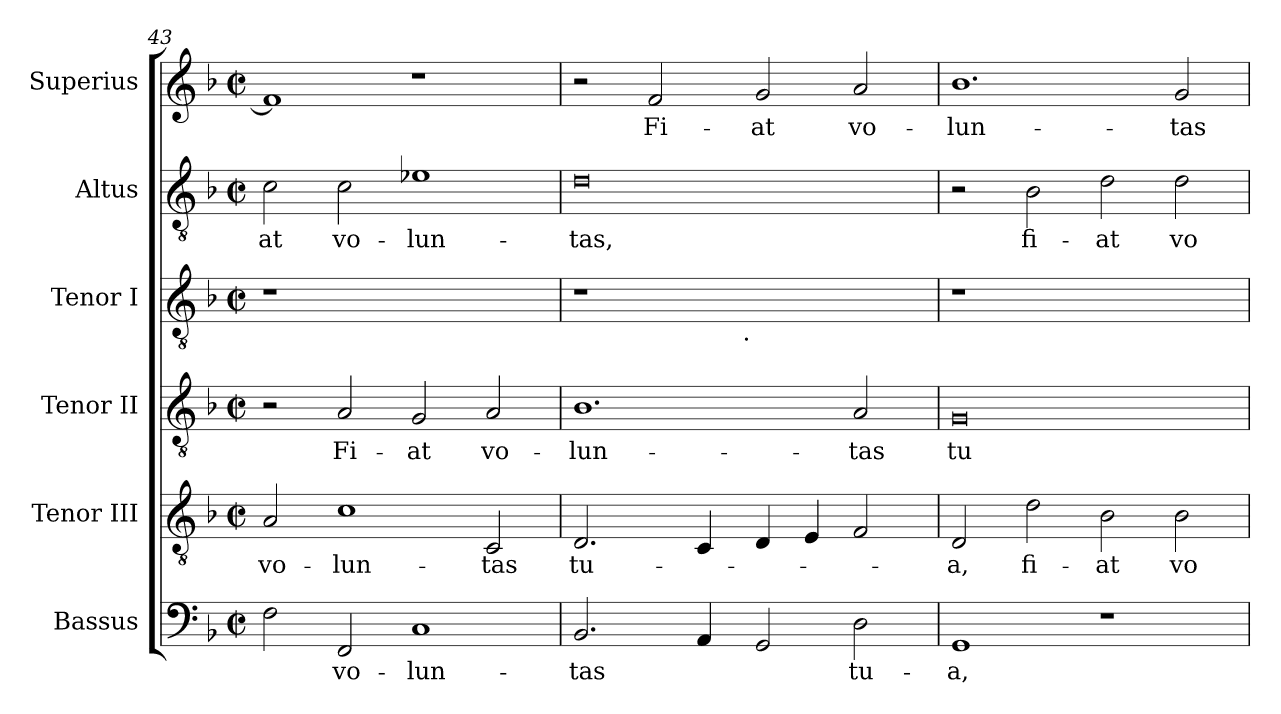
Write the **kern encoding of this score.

**kern	**text	**kern	**text	**kern	**text	**kern	**kern	**text	**kern	**text
*part6	*part6	*part5	*part5	*part4	*part4	*part3	*part2	*part2	*part1	*part1
*staff6	*staff6	*staff5	*staff5	*staff4	*staff4	*staff3	*staff2	*staff2	*staff1	*staff1
*I"Bassus	*	*I"Tenor III	*	*I"Tenor II	*	*I"Tenor I	*I"Altus	*	*I"Superius	*
*I'B.	*	*I'T.	*	*I'T.	*	*I'T.	*	*	*I'S.	*
*clefF4	*	*clefGv2	*	*clefGv2	*	*clefGv2	*clefGv2	*	*clefG2	*
*	*	*ITrd7c12	*	*ITrd7c12	*	*ITrd7c12	*ITrd7c12	*	*	*
*k[b-]	*	*k[b-]	*	*k[b-]	*	*k[b-]	*k[b-]	*	*k[b-]	*
*F:	*	*F:	*	*F:	*	*F:	*F:	*	*F:	*
*M2/2	*	*M2/2	*	*M2/2	*	*M2/2	*M2/2	*	*M2/2	*
*met(c|)	*	*met(c|)	*	*met(c|)	*	*met(c|)	*met(c|)	*	*met(c|)	*
=43	=43	=43	=43	=43	=43	=43	=43	=43	=43	=43
!	!	!	!LO:LY:b:color=#000000	!	!	!LO:N:vis=1	!	!	!	!
!	!	!	!	!	!	!	!	!LO:LY:b:color=#000000	!	!
2Fi\	.	2AAi/	vo-	2r	.	1r	2Ci\	-at	1fi]	.
!	!LO:LY:b:color=#000000	!	!	!	!	!	!	!	!	!
!	!	!	!LO:LY:b:color=#000000	!	!	!	!	!	!	!
!	!	!	!	!	!LO:LY:b:color=#000000	!	!	!	!	!
!	!	!	!	!	!	!	!	!LO:LY:b:color=#000000	!	!
2FFi/	vo-	1Ci	-lun-	2AAi/	Fi-	.	2Ci\	vo-	.	.
!	!LO:LY:b:color=#000000	!	!	!	!	!	!	!	!	!
!	!	!	!	!	!LO:LY:b:color=#000000	!	!	!	!	!
!	!	!	!	!	!	!	!	!LO:LY:b:color=#000000	!	!
1Ci	-lun-	.	.	2GGi/	-at	1ryy	1E-Xi	-lun-	1r	.
!	!	!	!LO:LY:b:color=#000000	!	!	!	!	!	!	!
!	!	!	!	!	!LO:LY:b:color=#000000	!	!	!	!	!
.	.	2CCi/	-tas	2AAi/	vo-	.	.	.	.	.
=44	=44	=44	=44	=44	=44	=44	=44	=44	=44	=44
!	!LO:LY:b:color=#000000	!	!	!	!	!	!	!	!	!
!	!	!	!LO:LY:b:color=#000000	!	!	!	!	!	!	!
!	!	!	!	!	!LO:LY:b:color=#000000	!LO:N:vis=1	!	!	!	!
!	!	!	!	!	!	!	!	!LO:LY:b:color=#000000	!	!
*	*	*	*	*	*	*^	*	*	*	*
2.BB-i/	-tas	2.DDi/	tu-	1.BB-i	-lun-	1r	2ryy	0Di	-tas,	2r	.
!	!	!	!	!	!	!	!	!	!	!	!LO:LY:b:color=#000000
.	.	.	.	.	.	.	4...ryy	.	.	2fi/	Fi-
4AAi/	.	4CCi/	.	.	.	.	.	.	.	.	.
!	!	!	!	!	!	!	!LO:TX:b:t=.	!	!	!	!
.	.	.	.	.	.	.	1ryy	.	.	.	.
!	!	!	!	!	!	!	!	!	!	!	!LO:LY:b:color=#000000
2GGi/	.	4DDi/	.	.	.	1ryy	.	.	.	2gi/	-at
.	.	4EEi/	.	.	.	.	.	.	.	.	.
!	!LO:LY:b:color=#000000	!	!	!	!	!	!	!	!	!	!
!	!	!	!	!	!LO:LY:b:color=#000000	!	!	!	!	!	!
!	!	!	!	!	!	!	!	!	!	!	!LO:LY:b:color=#000000
2Di\	tu-	2FFi/	.	2AAi/	-tas	.	.	.	.	2ai/	vo-
.	.	.	.	.	.	.	32ryy	.	.	.	.
*	*	*	*	*	*	*v	*v	*	*	*	*
=45	=45	=45	=45	=45	=45	=45	=45	=45	=45	=45
*	*	*	*	*	*	*^	*	*	*	*
!	!LO:LY:b:color=#000000	!	!	!	!	!	!	!	!	!	!
*	*	*	*	*	*	*v	*v	*	*	*	*
*	*	*	*	*	*	*^	*	*	*	*
!	!	!	!LO:LY:b:color=#000000	!	!	!	!	!	!	!	!
*	*	*	*	*	*	*v	*v	*	*	*	*
*	*	*	*	*	*	*^	*	*	*	*
!	!	!	!	!	!LO:LY:b:color=#000000	!LO:N:vis=1	!	!	!	!	!
*	*	*	*	*	*	*v	*v	*	*	*	*
*	*	*	*	*	*	*^	*	*	*	*
!	!	!	!	!	!	!	!	!	!	!	!LO:LY:b:color=#000000
*	*	*	*	*	*	*v	*v	*	*	*	*
1GGi	-a,	2DDi/	-a,	0GGi	tu-	1r	2r	.	1.b-i	-lun-
!	!	!	!LO:LY:b:color=#000000	!	!	!	!	!	!	!
!	!	!	!	!	!	!	!	!LO:LY:b:color=#000000	!	!
.	.	2Di\	fi-	.	.	.	2BB-i\	fi-	.	.
!	!	!	!LO:LY:b:color=#000000	!	!	!	!	!	!	!
!	!	!	!	!	!	!	!	!LO:LY:b:color=#000000	!	!
1r	.	2BB-i\	-at	.	.	1ryy	2Di\	-at	.	.
!	!	!	!LO:LY:b:color=#000000	!	!	!	!	!	!	!
!	!	!	!	!	!	!	!	!LO:LY:b:color=#000000	!	!
!	!	!	!	!	!	!	!	!	!	!LO:LY:b:color=#000000
.	.	2BB-i\	vo-	.	.	.	2Di\	vo-	2gi/	-tas
=	=	=	=	=	=	=	=	=	=	=
*-	*-	*-	*-	*-	*-	*-	*-	*-	*-	*-
